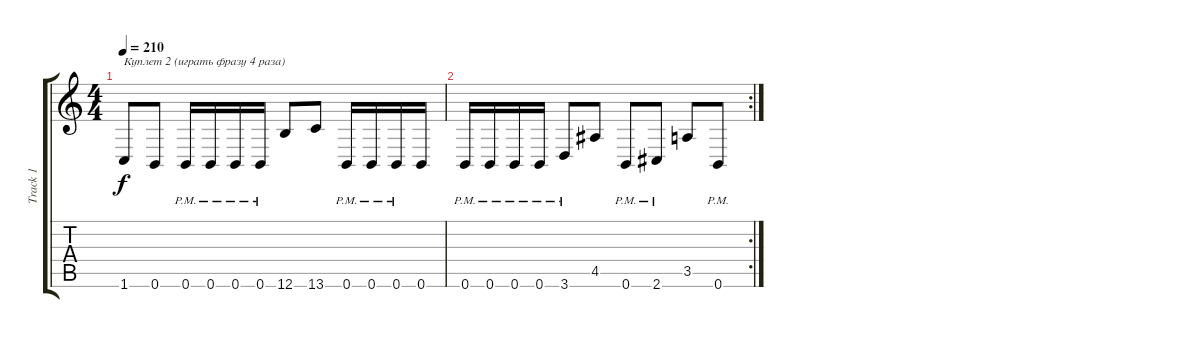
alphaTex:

\track ("Track 1" "Track 1") {instrument overdrivenguitar}
\staff {score tabs}
\tuning (Db4 Ab3 E3 B2 Gb2 B1) {hide}
\ts (4 4)
\tempo 210
\clef g2
\ks c
1.6.8{txt "Куплет 2 (играть фразу 4 раза)" dy f} 0.6.8 0.6{pm}.16 0.6{pm}.16 0.6{pm}.16 0.6{pm}.16 12.6.8 13.6.8 0.6{pm}.16 0.6{pm}.16 0.6{pm}.16 0.6.16 |
\rc 2
0.6{pm}.16 0.6{pm}.16 0.6{pm}.16 0.6{pm}.16 3.6{pm}.8 4.5.8 0.6{pm}.8 2.6{pm}.8 3.5.8 0.6{pm}.8
